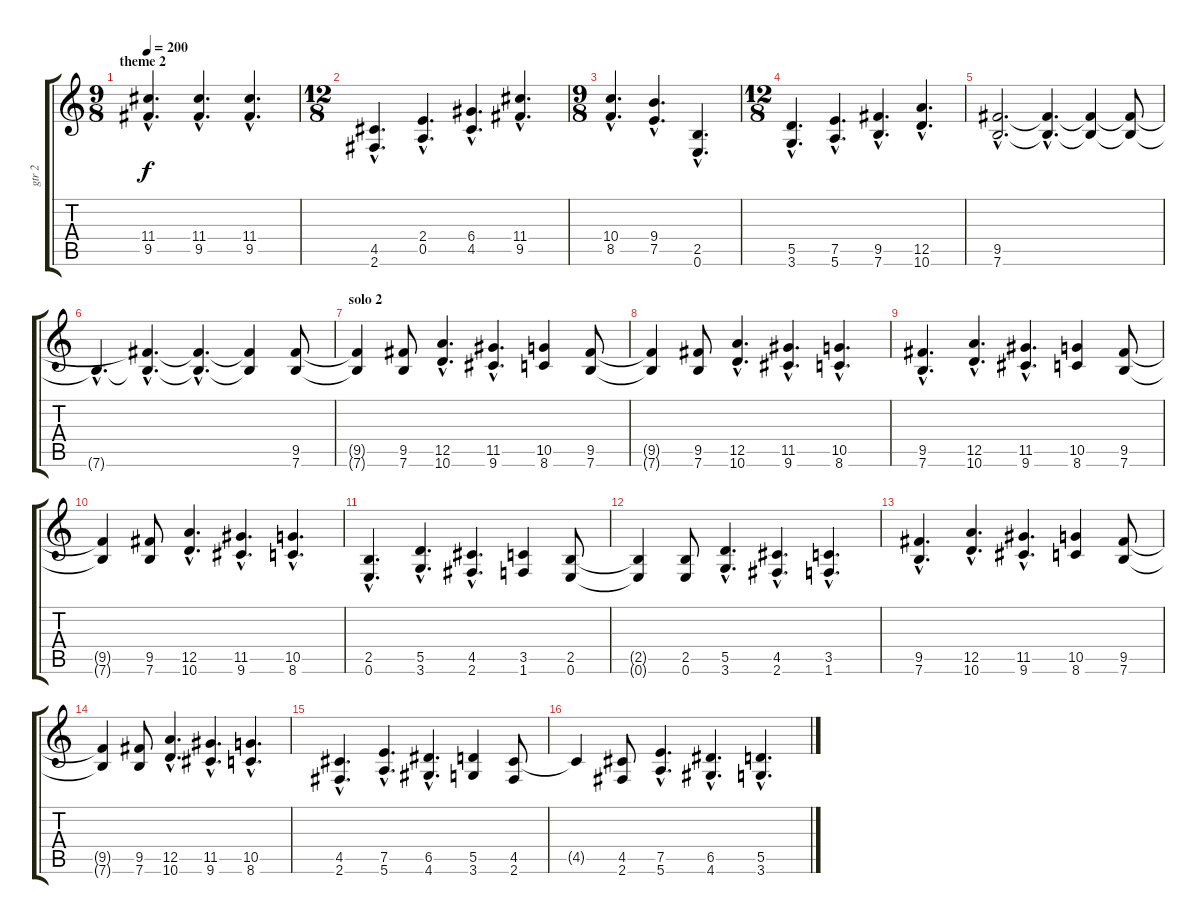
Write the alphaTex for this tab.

\track ("gtr 2" "gtr 2") {instrument distortionguitar}
\staff {score tabs}
\tuning (E4 B3 G3 D3 A2 E2) {hide}
\ts (9 8)
\section ("" "theme 2")
\tempo 200
\clef g2
\ks c
(11.4{hac} 9.5{hac}).4{d dy f} (11.4{hac} 9.5{hac}).4{d} (11.4{hac} 9.5{hac}).4{d} |
\ts (12 8)
(4.5{hac} 2.6{hac}).4{d} (2.4{hac} 0.5{hac}).4{d} (6.4{hac} 4.5{hac}).4{d} (11.4{hac} 9.5{hac}).4{d} |
\ts (9 8)
(10.4{hac} 8.5{hac}).4{d} (9.4{hac} 7.5{hac}).4{d} (2.5{hac} 0.6{hac}).4{d} |
\ts (12 8)
(5.5{hac} 3.6{hac}).4{d} (7.5{hac} 5.6{hac}).4{d} (9.5{hac} 7.6{hac}).4{d} (12.5{hac} 10.6{hac}).4{d} |
(9.5{hac} 7.6{hac}).2{d} (9.5{hac t} 7.6{hac t}).4{d} (9.5{t} 7.6{t}).4 (9.5{t} 7.6{t}).8 |
7.6{hac t}.4{d} (9.5{hac t} 7.6{hac t}).4{d} (9.5{hac t} 7.6{hac t}).4{d} (9.5{t} 7.6{t}).4 (9.5 7.6).8 |
\section ("" "solo 2")
(9.5{t} 7.6{t}).4 (9.5 7.6).8 (12.5{hac} 10.6{hac}).4{d} (11.5{hac} 9.6{hac}).4{d} (10.5 8.6).4 (9.5 7.6).8 |
(9.5{t} 7.6{t}).4 (9.5 7.6).8 (12.5{hac} 10.6{hac}).4{d} (11.5{hac} 9.6{hac}).4{d} (10.5{hac} 8.6{hac}).4{d} |
(9.5{hac} 7.6{hac}).4{d} (12.5{hac} 10.6{hac}).4{d} (11.5{hac} 9.6{hac}).4{d} (10.5 8.6).4 (9.5 7.6).8 |
(9.5{t} 7.6{t}).4 (9.5 7.6).8 (12.5{hac} 10.6{hac}).4{d} (11.5{hac} 9.6{hac}).4{d} (10.5{hac} 8.6{hac}).4{d} |
(2.5{hac} 0.6{hac}).4{d} (5.5{hac} 3.6{hac}).4{d} (4.5{hac} 2.6{hac}).4{d} (3.5 1.6).4 (2.5 0.6).8 |
(2.5{t} 0.6{t}).4 (2.5 0.6).8 (5.5{hac} 3.6{hac}).4{d} (4.5{hac} 2.6{hac}).4{d} (3.5{hac} 1.6{hac}).4{d} |
(9.5{hac} 7.6{hac}).4{d} (12.5{hac} 10.6{hac}).4{d} (11.5{hac} 9.6{hac}).4{d} (10.5 8.6).4 (9.5 7.6).8 |
(9.5{t} 7.6{t}).4 (9.5 7.6).8 (12.5{hac} 10.6{hac}).4{d} (11.5{hac} 9.6{hac}).4{d} (10.5{hac} 8.6{hac}).4{d} |
(4.5{hac} 2.6{hac}).4{d} (7.5{hac} 5.6{hac}).4{d} (6.5{hac} 4.6{hac}).4{d} (5.5 3.6).4 (4.5 2.6).8 |
4.5{t}.4 (4.5 2.6).8 (7.5{hac} 5.6{hac}).4{d} (6.5{hac} 4.6{hac}).4{d} (5.5{hac} 3.6{hac}).4{d}
